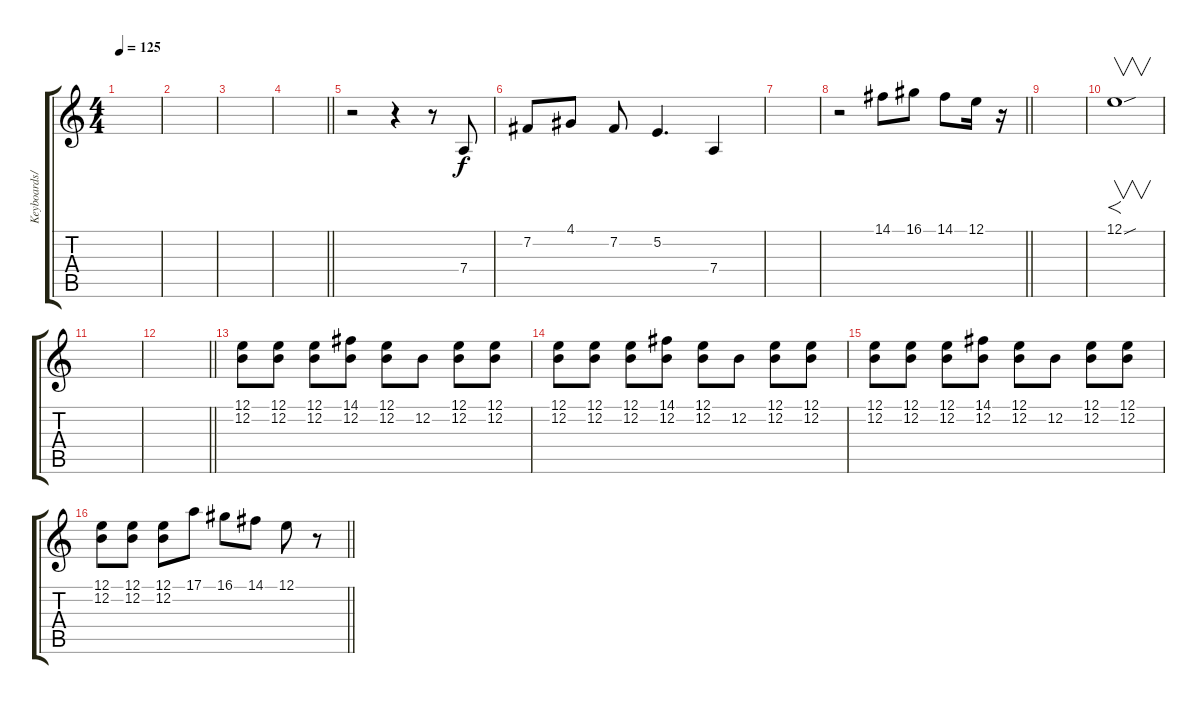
\track ("Keyboards/Synth" "Keyboards/") {instrument lead2sawtooth}
\staff {score tabs}
\tuning (E4 B3 G3 D3 A2 E2) {hide}
\ts (4 4)
\tempo 125
\clef g2
\ks c
|
|
|
\barLineRight lightlight
|
r.2 r.4 r.8 7.4.8 |
7.2.8 4.1.8 7.2.8 5.2.4{d} 7.4.4 |
|
\barLineRight lightlight
r.2 14.1.8 16.1.8 14.1.8 12.1.16 r.16 |
|
12.1{sou}.1{f v} |
|
\barLineRight lightlight
|
(12.1 12.2).8 (12.1 12.2).8 (12.1 12.2).8 (14.1 12.2).8 (12.1 12.2).8 12.2.8 (12.1 12.2).8 (12.1 12.2).8 |
(12.1 12.2).8 (12.1 12.2).8 (12.1 12.2).8 (14.1 12.2).8 (12.1 12.2).8 12.2.8 (12.1 12.2).8 (12.1 12.2).8 |
(12.1 12.2).8 (12.1 12.2).8 (12.1 12.2).8 (14.1 12.2).8 (12.1 12.2).8 12.2.8 (12.1 12.2).8 (12.1 12.2).8 |
\barLineRight lightlight
(12.1 12.2).8 (12.1 12.2).8 (12.1 12.2).8 17.1.8 16.1.8 14.1.8 12.1.8 r.8
